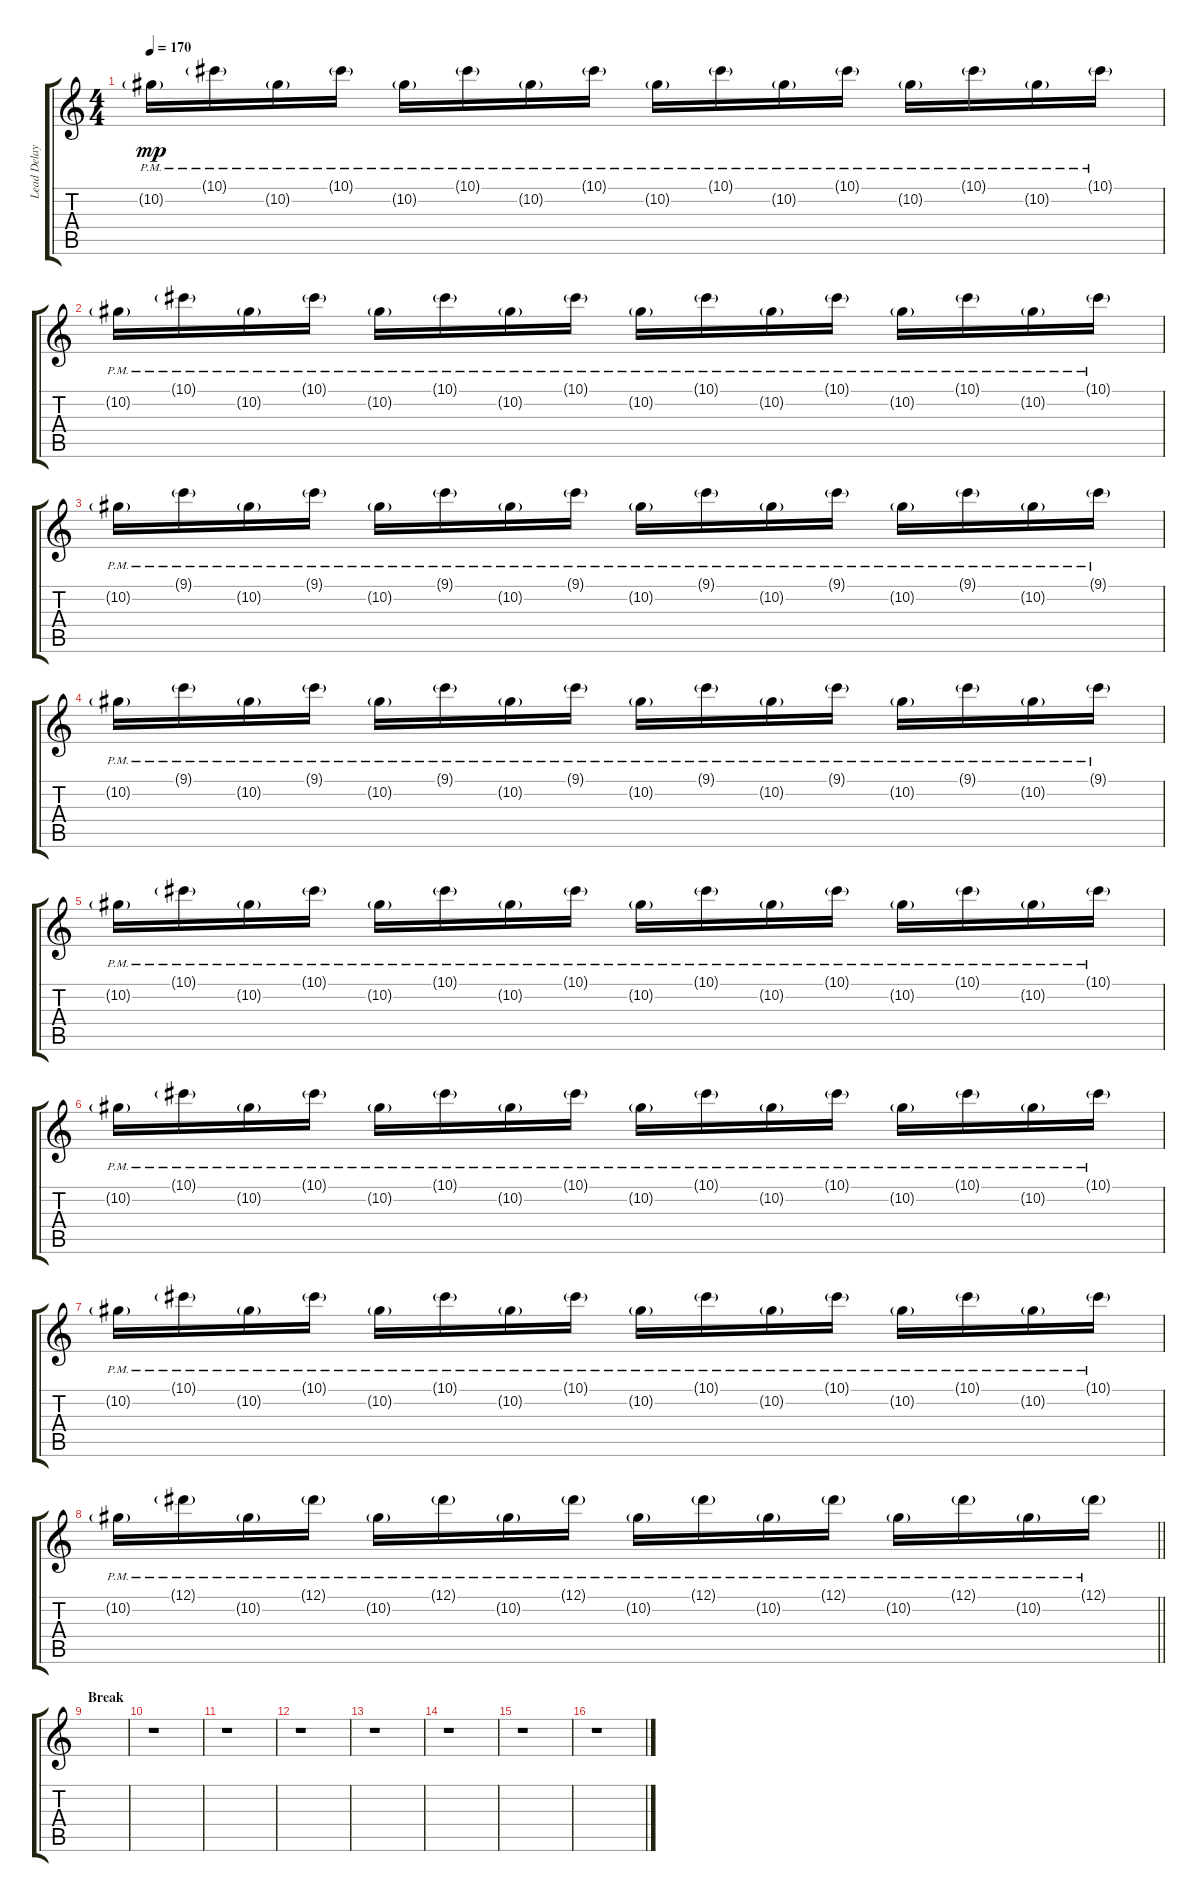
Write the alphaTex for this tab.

\track ("Lead Delay" "Lead Delay") {instrument overdrivenguitar}
\staff {score tabs}
\tuning (Eb4 Bb3 Gb3 Db3 Ab2 Db2) {hide}
\ts (4 4)
\tempo 170
\clef g2
\ks c
10.2{g pm}.16{dy mp} 10.1{g pm}.16 10.2{g pm}.16 10.1{g pm}.16 10.2{g pm}.16 10.1{g pm}.16 10.2{g pm}.16 10.1{g pm}.16 10.2{g pm}.16 10.1{g pm}.16 10.2{g pm}.16 10.1{g pm}.16 10.2{g pm}.16 10.1{g pm}.16 10.2{g pm}.16 10.1{g pm}.16 |
10.2{g pm}.16 10.1{g pm}.16 10.2{g pm}.16 10.1{g pm}.16 10.2{g pm}.16 10.1{g pm}.16 10.2{g pm}.16 10.1{g pm}.16 10.2{g pm}.16 10.1{g pm}.16 10.2{g pm}.16 10.1{g pm}.16 10.2{g pm}.16 10.1{g pm}.16 10.2{g pm}.16 10.1{g pm}.16 |
10.2{g pm}.16 9.1{g pm}.16 10.2{g pm}.16 9.1{g pm}.16 10.2{g pm}.16 9.1{g pm}.16 10.2{g pm}.16 9.1{g pm}.16 10.2{g pm}.16 9.1{g pm}.16 10.2{g pm}.16 9.1{g pm}.16 10.2{g pm}.16 9.1{g pm}.16 10.2{g pm}.16 9.1{g pm}.16 |
10.2{g pm}.16 9.1{g pm}.16 10.2{g pm}.16 9.1{g pm}.16 10.2{g pm}.16 9.1{g pm}.16 10.2{g pm}.16 9.1{g pm}.16 10.2{g pm}.16 9.1{g pm}.16 10.2{g pm}.16 9.1{g pm}.16 10.2{g pm}.16 9.1{g pm}.16 10.2{g pm}.16 9.1{g pm}.16 |
10.2{g pm}.16 10.1{g pm}.16 10.2{g pm}.16 10.1{g pm}.16 10.2{g pm}.16 10.1{g pm}.16 10.2{g pm}.16 10.1{g pm}.16 10.2{g pm}.16 10.1{g pm}.16 10.2{g pm}.16 10.1{g pm}.16 10.2{g pm}.16 10.1{g pm}.16 10.2{g pm}.16 10.1{g pm}.16 |
10.2{g pm}.16 10.1{g pm}.16 10.2{g pm}.16 10.1{g pm}.16 10.2{g pm}.16 10.1{g pm}.16 10.2{g pm}.16 10.1{g pm}.16 10.2{g pm}.16 10.1{g pm}.16 10.2{g pm}.16 10.1{g pm}.16 10.2{g pm}.16 10.1{g pm}.16 10.2{g pm}.16 10.1{g pm}.16 |
10.2{g pm}.16 10.1{g pm}.16 10.2{g pm}.16 10.1{g pm}.16 10.2{g pm}.16 10.1{g pm}.16 10.2{g pm}.16 10.1{g pm}.16 10.2{g pm}.16 10.1{g pm}.16 10.2{g pm}.16 10.1{g pm}.16 10.2{g pm}.16 10.1{g pm}.16 10.2{g pm}.16 10.1{g pm}.16 |
\barLineRight lightlight
10.2{g pm}.16 12.1{g pm}.16 10.2{g pm}.16 12.1{g pm}.16 10.2{g pm}.16 12.1{g pm}.16 10.2{g pm}.16 12.1{g pm}.16 10.2{g pm}.16 12.1{g pm}.16 10.2{g pm}.16 12.1{g pm}.16 10.2{g pm}.16 12.1{g pm}.16 10.2{g pm}.16 12.1{g pm}.16 |
\section ("" "Break")
|
r.1 |
r.1 |
r.1 |
r.1 |
r.1 |
r.1 |
r.1
